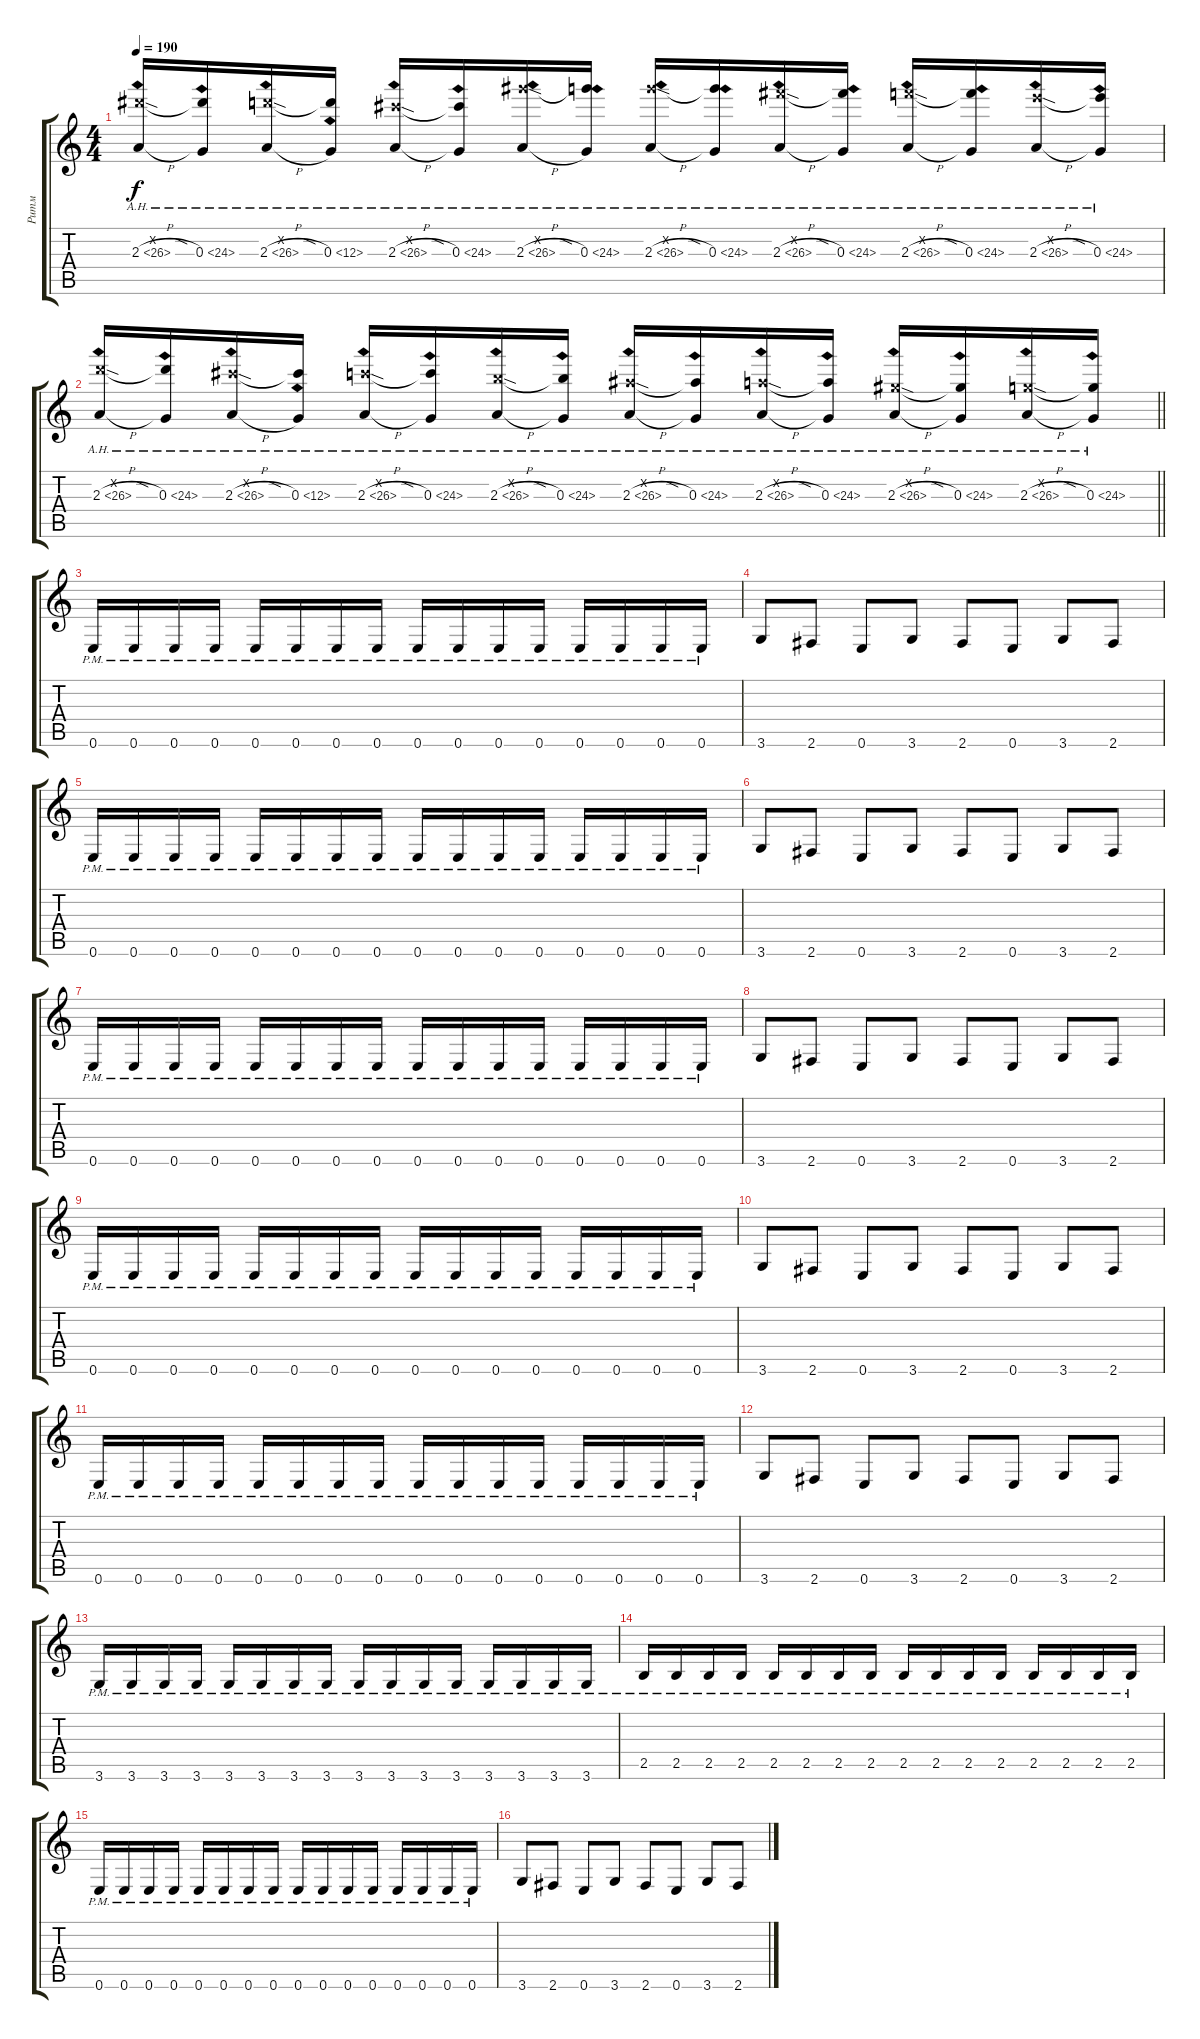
\track ("Ритм" "Ритм") {instrument distortionguitar}
\staff {score tabs}
\tuning (E4 B3 G3 D3 A2 E2) {hide}
\ts (4 4)
\tempo 190
\clef g2
\ks c
(16.2{sod x} 2.3{ah 24 h}).16{dy f} (16.2{t} 0.3{ah 24}).16 (15.2{sod x} 2.3{ah 24 h}).16 (15.2{t} 0.3{ah 12}).16 (14.2{sod x} 2.3{ah 24 h}).16 (14.2{t} 0.3{ah 24}).16 (21.2{sod x} 2.3{ah 24 h}).16 (21.2{t} 0.3{ah 24}).16 (20.2{sod x} 2.3{ah 24 h}).16 (20.2{t} 0.3{ah 24}).16 (19.2{sod x} 2.3{ah 24 h}).16 (19.2{t} 0.3{ah 24}).16 (18.2{sod x} 2.3{ah 24 h}).16 (18.2{t} 0.3{ah 24}).16 (17.2{sod x} 2.3{ah 24 h}).16 (17.2{t} 0.3{ah 24}).16 |
\barLineRight lightlight
(15.2{sod x} 2.3{ah 24 h}).16 (15.2{t} 0.3{ah 24}).16 (14.2{sod x} 2.3{ah 24 h}).16 (14.2{t} 0.3{ah 12}).16 (13.2{sod x} 2.3{ah 24 h}).16 (13.2{t} 0.3{ah 24}).16 (12.2{sod x} 2.3{ah 24 h}).16 (12.2{t} 0.3{ah 24}).16 (11.2{sod x} 2.3{ah 24 h}).16 (11.2{t} 0.3{ah 24}).16 (10.2{sod x} 2.3{ah 24 h}).16 (10.2{t} 0.3{ah 24}).16 (9.2{sod x} 2.3{ah 24 h}).16 (9.2{t} 0.3{ah 24}).16 (8.2{sod x} 2.3{ah 24 h}).16 (8.2{t} 0.3{ah 24}).16 |
0.6{pm}.16{volume 13} 0.6{pm}.16 0.6{pm}.16 0.6{pm}.16 0.6{pm}.16 0.6{pm}.16 0.6{pm}.16 0.6{pm}.16 0.6{pm}.16 0.6{pm}.16 0.6{pm}.16 0.6{pm}.16 0.6{pm}.16 0.6{pm}.16 0.6{pm}.16 0.6{pm}.16 |
3.6.8 2.6.8 0.6.8 3.6.8 2.6.8 0.6.8 3.6.8 2.6.8 |
0.6{pm}.16 0.6{pm}.16 0.6{pm}.16 0.6{pm}.16 0.6{pm}.16 0.6{pm}.16 0.6{pm}.16 0.6{pm}.16 0.6{pm}.16 0.6{pm}.16 0.6{pm}.16 0.6{pm}.16 0.6{pm}.16 0.6{pm}.16 0.6{pm}.16 0.6{pm}.16 |
3.6.8 2.6.8 0.6.8 3.6.8 2.6.8 0.6.8 3.6.8 2.6.8 |
0.6{pm}.16 0.6{pm}.16 0.6{pm}.16 0.6{pm}.16 0.6{pm}.16 0.6{pm}.16 0.6{pm}.16 0.6{pm}.16 0.6{pm}.16 0.6{pm}.16 0.6{pm}.16 0.6{pm}.16 0.6{pm}.16 0.6{pm}.16 0.6{pm}.16 0.6{pm}.16 |
3.6.8 2.6.8 0.6.8 3.6.8 2.6.8 0.6.8 3.6.8 2.6.8 |
0.6{pm}.16 0.6{pm}.16 0.6{pm}.16 0.6{pm}.16 0.6{pm}.16 0.6{pm}.16 0.6{pm}.16 0.6{pm}.16 0.6{pm}.16 0.6{pm}.16 0.6{pm}.16 0.6{pm}.16 0.6{pm}.16 0.6{pm}.16 0.6{pm}.16 0.6{pm}.16 |
3.6.8 2.6.8 0.6.8 3.6.8 2.6.8 0.6.8 3.6.8 2.6.8 |
0.6{pm}.16 0.6{pm}.16 0.6{pm}.16 0.6{pm}.16 0.6{pm}.16 0.6{pm}.16 0.6{pm}.16 0.6{pm}.16 0.6{pm}.16 0.6{pm}.16 0.6{pm}.16 0.6{pm}.16 0.6{pm}.16 0.6{pm}.16 0.6{pm}.16 0.6{pm}.16 |
3.6.8 2.6.8 0.6.8 3.6.8 2.6.8 0.6.8 3.6.8 2.6.8 |
3.6{pm}.16 3.6{pm}.16 3.6{pm}.16 3.6{pm}.16 3.6{pm}.16 3.6{pm}.16 3.6{pm}.16 3.6{pm}.16 3.6{pm}.16 3.6{pm}.16 3.6{pm}.16 3.6{pm}.16 3.6{pm}.16 3.6{pm}.16 3.6{pm}.16 3.6{pm}.16 |
2.5{pm}.16 2.5{pm}.16 2.5{pm}.16 2.5{pm}.16 2.5{pm}.16 2.5{pm}.16 2.5{pm}.16 2.5{pm}.16 2.5{pm}.16 2.5{pm}.16 2.5{pm}.16 2.5{pm}.16 2.5{pm}.16 2.5{pm}.16 2.5{pm}.16 2.5{pm}.16 |
0.6{pm}.16 0.6{pm}.16 0.6{pm}.16 0.6{pm}.16 0.6{pm}.16 0.6{pm}.16 0.6{pm}.16 0.6{pm}.16 0.6{pm}.16 0.6{pm}.16 0.6{pm}.16 0.6{pm}.16 0.6{pm}.16 0.6{pm}.16 0.6{pm}.16 0.6{pm}.16 |
3.6.8 2.6.8 0.6.8 3.6.8 2.6.8 0.6.8 3.6.8 2.6.8
